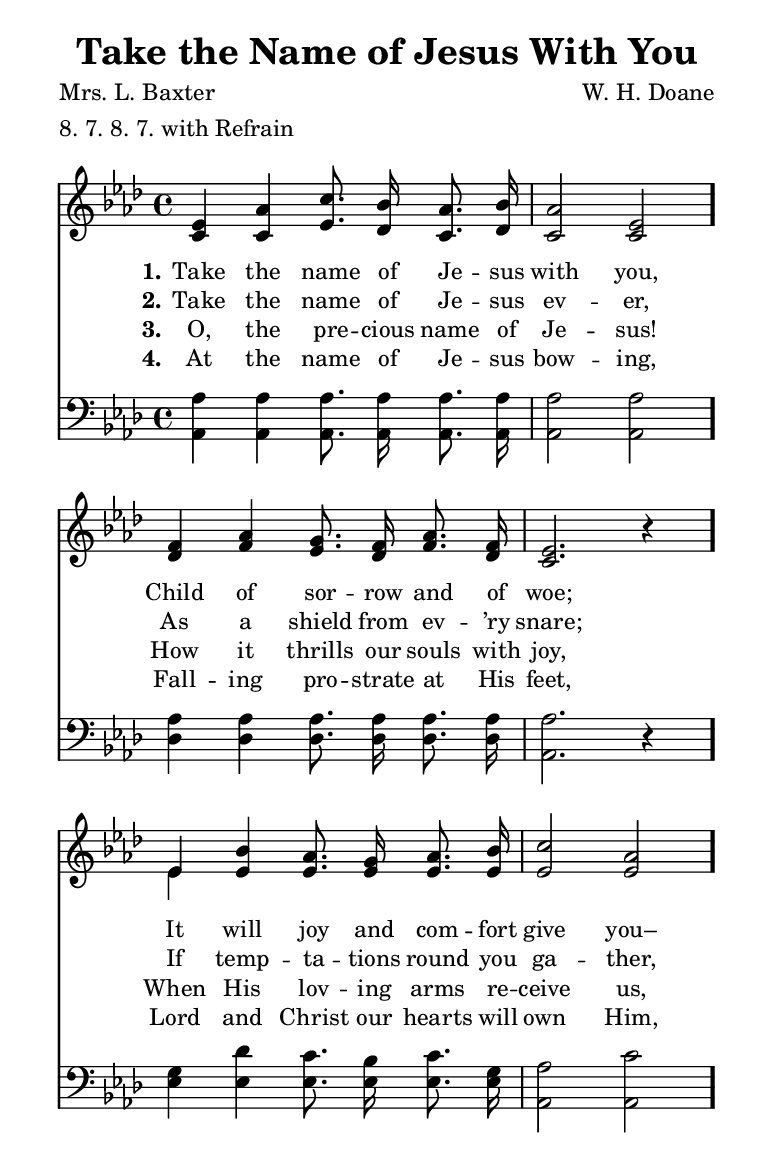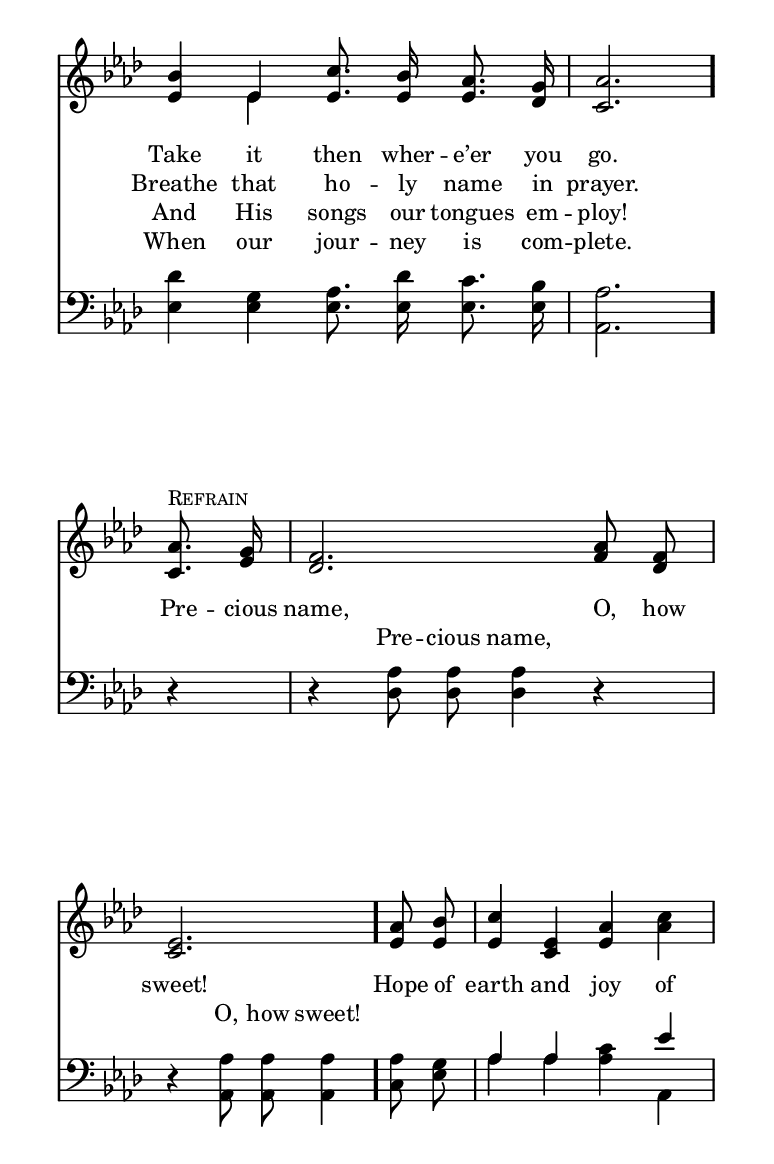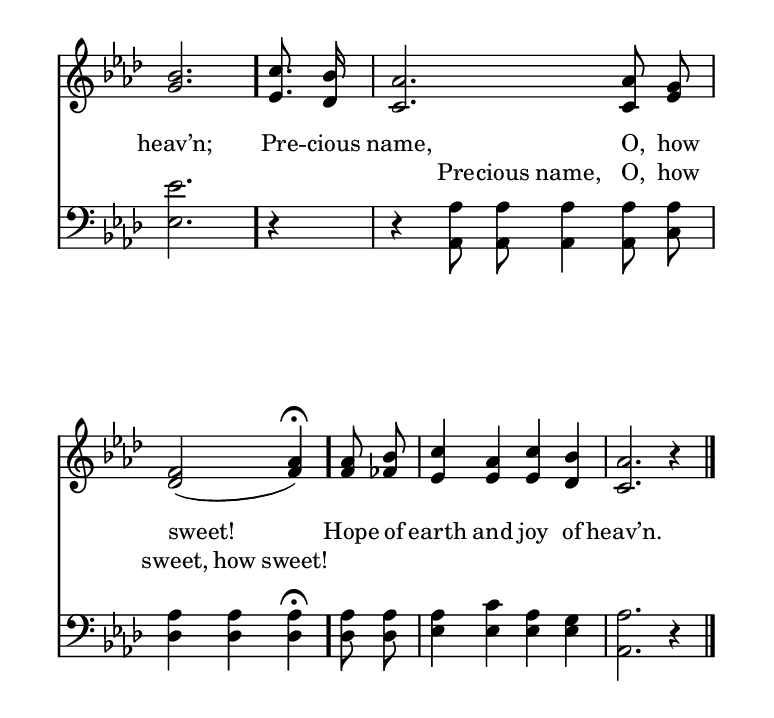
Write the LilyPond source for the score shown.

\include "common/global.ily"
\paper {
  \include "common/paper.ily"
}

\header{
  hymnnumber = "194"
  title = "Take the Name of Jesus With You"
  tunename = ""
  meter = "8. 7. 8. 7. with Refrain"
  poet = "Mrs. L. Baxter"
  composer = "W. H. Doane"
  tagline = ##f
}

ta = { \tempo 4=80 }
tb = { \tempo 4=40 }

global = {
  \include "common/overrides.ily"
  \time 4/4
  \override Score.MetronomeMark.transparent = ##t % hide all fermata changes too
  \ta
  \key aes \major
  \autoBeamOff
}

patternA = { c4 c c8. c16 c8. c16 | c2 c }
patternB = { c4 c c8. c16 c8. c16 | c2. }

notesSoprano = {
\global
\relative c' {

  ees4 aes c8. bes16 aes8. bes16 | aes2 ees
  \changePitch \patternB { f aes g f aes f | ees } r4
  \changePitch \patternA { ees bes' aes g aes bes | c aes }
  \changePitch \patternB { bes ees, c' bes aes g | aes }

  << s^\markup { \small \caps "Refrain" }
  { aes8. g16 | f2. aes8 f | ees2. } >>
  aes8 bes | c4 ees, aes c | bes2.
  c8. bes16 | aes2. aes8 g | f2( \tb aes4) \fermata \ta
  aes8 bes | c4 aes c bes | aes2. r4

  \bar "|."

}
}

notesAlto = {
\global
\relative e' {

  \changePitch \patternA { c c ees des c des | c c }
  \changePitch \patternB { des f ees des f des | c } r4
  \changePitch \patternA { ees ees ees ees ees ees | ees ees }
  \changePitch \patternB { ees ees ees ees ees des | c }

  c8. ees16 | des2. f8 des | c2.
  ees8 ees | ees4 c ees aes | g2.
  ees8. des16 | c2. c8 ees | des2( f4)
  f8 fes | ees4 ees ees des | c2. r4

}
}

notesTenor = {
\global
\relative a {

  \changePitch \patternA { aes aes aes aes aes aes | aes aes }
  \changePitch \patternB { aes aes aes aes aes aes | aes } r4
  \changePitch \patternA { g des' c bes c g | aes c }
  \changePitch \patternB { des g, aes des c bes | aes }

  r4 | r4 aes8 aes aes4 r4 | r4 aes8 aes aes4
  aes8 g | aes4 aes c ees | ees2.
  r4 | r4 aes,8 aes aes4 aes8 aes | aes4 aes aes
  aes8 aes | aes4 c aes g | aes2. r4

}
}

notesBass = {
\global
\relative f, {

  \changePitch \patternA { aes aes aes aes aes aes | aes aes }
  \changePitch \patternB { des des des des des des | aes } r4
  \changePitch \patternA { ees' ees ees ees ees ees | aes, aes }
  \changePitch \patternB { ees' ees ees ees ees ees | aes, }

  r4 | r4 des8 des des4 r4 | r4 aes8 aes aes4
  c8 ees | aes4 aes aes aes, | ees'2.
  r4 | r4 aes,8 aes aes4 aes8 c | des4 des des \fermata
  des8 des | ees4 ees ees ees | aes,2. r4

}
}

Refrain = \lyricmode {

\break
Pre -- cious name, O, how sweet! \bar "."
Hope of earth and joy of heav’n; \bar "."
Pre -- cious name, O, how sweet! \bar "."
Hope of earth and joy of heav’n. \bar "."

}

wordsA = \lyricmode {
\set stanza = "1."

Take the name of Je -- sus with you, \bar "."
Child of sor -- row and of woe; \bar "."
It will joy and com -- fort give you– \bar "."
Take it then wher -- e’er you go. \bar "."

}

wordsB = \lyricmode {
\set stanza = "2."

Take the name of Je -- sus ev -- er,
As a shield from ev -- ’ry snare;
If temp -- ta -- tions round you ga -- ther,
Breathe that ho -- ly name in prayer.

\Refrain

}

wordsC = \lyricmode {
\set stanza = "3."

O, the pre -- cious name of Je -- sus!
How it thrills our souls with joy,
When His lov -- ing arms re -- ceive us,
And His songs our tongues em -- ploy!

}

wordsD = \lyricmode {
\set stanza = "4."

At the name of Je -- sus bow -- ing,
Fall -- ing pro -- strate at His feet,
Lord and Christ our hearts will own Him,
When our jour -- ney is com -- plete.

}

underWords = \lyricmode {

{ \repeat unfold 30 \skip 4 }
Pre -- cious name, O, how sweet!
{ \repeat unfold 7 \skip 4 }
Pre -- cious name, O, how sweet, how sweet!

}

\score {
  \context ChoirStaff <<
    \context Staff = upper <<
      \set Staff.autoBeaming = ##f
      \set ChoirStaff.systemStartDelimiter = #'SystemStartBar
      \set ChoirStaff.printPartCombineTexts = ##f
      \partcombine #'(2 . 9) \notesSoprano \notesAlto
      \context NullVoice = sopranos { \voiceOne << \notesSoprano >> }
      \context NullVoice = altos { \voiceTwo << \notesAlto >> }
      \context Lyrics = one   \lyricsto sopranos \wordsA
      \context Lyrics = two   \lyricsto sopranos \wordsB
      \context Lyrics = three \lyricsto sopranos \wordsC
      \context Lyrics = four  \lyricsto sopranos \wordsD
    >>
    \context Staff = men <<
      \set Staff.autoBeaming = ##f
      \clef bass
      \set ChoirStaff.printPartCombineTexts = ##f
      \partcombine #'(2 . 9) \notesTenor \notesBass
      \context NullVoice = tenors { \voiceOne << \notesTenor >> }
      \context NullVoice = basses { \voiceTwo << \notesBass >> }
    >>
    \context Lyrics = three \lyricsto tenors \underWords
  >>
  \layout {
    \include "common/layout.ily"
  }
  \midi{
    \include "common/midi.ily"
  }
}

\version "2.19.49"  % necessary for upgrading to future LilyPond versions.

% vi:set et ts=2 sw=2 ai nocindent syntax=lilypond:
